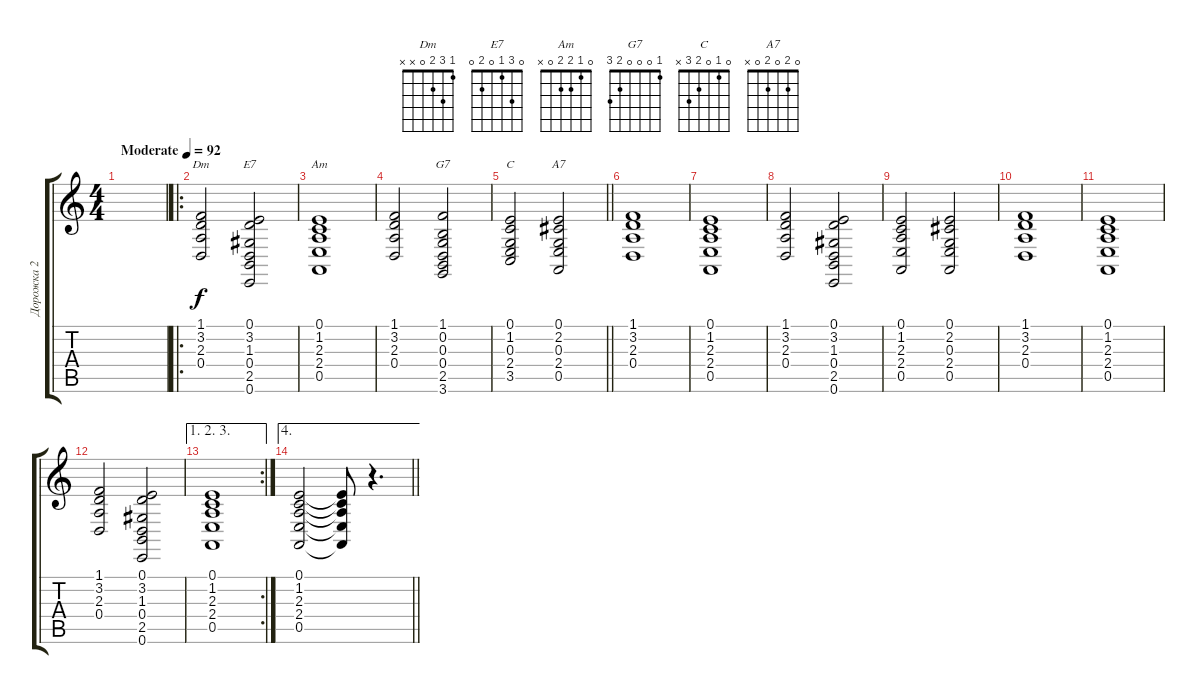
\track ("Дорожка 2" "Дорожка 2") {instrument synthstrings1}
\staff {score tabs}
\tuning (E4 B3 G3 D3 A2 E2) {hide}
\chord ("Dm" 1 3 2 0 x x)
\chord ("E7" 0 3 1 0 2 0)
\chord ("Am" 0 1 2 2 0 x)
\chord ("G7" 1 0 0 0 2 3)
\chord ("C" 0 1 0 2 3 x)
\chord ("A7" 0 2 0 2 0 x)
\ts (4 4)
\tempo (92 "Moderate")
\clef g2
\ks c
|
\ro
(1.1 3.2 2.3 0.4).2{ch "Dm"} (0.1 3.2 1.3 0.4 2.5 0.6).2{ch "E7"} |
(0.1 1.2 2.3 2.4 0.5).1{ch "Am"} |
(1.1 3.2 2.3 0.4).2 (1.1 0.2 0.3 0.4 2.5 3.6).2{ch "G7"} |
\barLineRight lightlight
(0.1 1.2 0.3 2.4 3.5).2{ch "C"} (0.1 2.2 0.3 2.4 0.5).2{ch "A7"} |
(1.1 3.2 2.3 0.4).1 |
(0.1 1.2 2.3 2.4 0.5).1 |
(1.1 3.2 2.3 0.4).2 (0.1 3.2 1.3 0.4 2.5 0.6).2 |
(0.1 1.2 2.3 2.4 0.5).2 (0.1 2.2 0.3 2.4 0.5).2 |
(1.1 3.2 2.3 0.4).1 |
(0.1 1.2 2.3 2.4 0.5).1 |
(1.1 3.2 2.3 0.4).2 (0.1 3.2 1.3 0.4 2.5 0.6).2 |
\ae (1 2 3)
\rc 2
(0.1 1.2 2.3 2.4 0.5).1 |
\ae 4
\barLineRight lightlight
(0.1 1.2 2.3 2.4 0.5).2 (0.1{t} 1.2{t} 2.3{t} 2.4{t} 0.5{t}).8 r.4{d}
